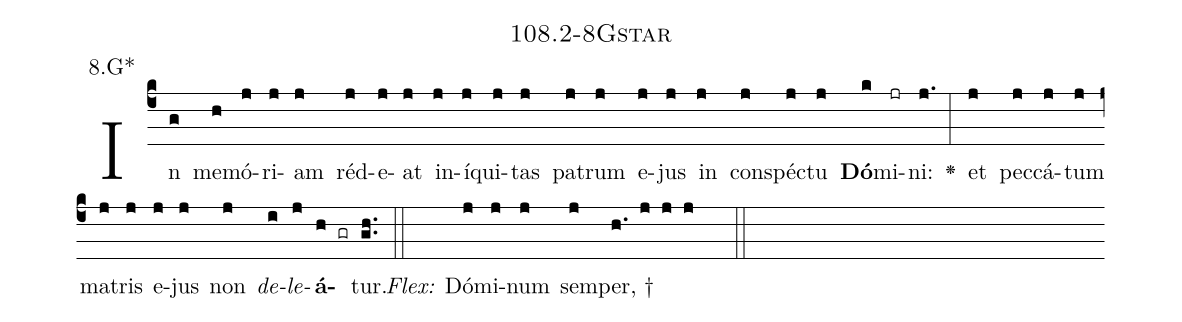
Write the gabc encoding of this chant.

name: 108.2-8Gstar;
annotation: 8.G*;
%%
(c4)In(g) me(h)mó(j)ri(j)am(j) réd(j)e(j)at(j) in(j)í(j)qui(j)tas(j) pa(j)trum(j) e(j)jus(j) in(j) con(j)spéc(j)tu(j) <b>Dó</b>(k)mi(jr)ni:(j.) <v>\greheightstar</v>(:) et(j) pec(j)cá(j)tum(j) ma(j)tris(j) e(j)jus(j) non(j) <i>de</i>(i)<i>le</i>(j)<b>á</b>(h gr)tur.(gh..) (::)
<i>Flex:</i>()  Dó(j)mi(j)num(j) sem(j)per, †(h. j j j  ::)

%E(j) u(j) o(i) u(j) a(h) e.(gh..) (::)
